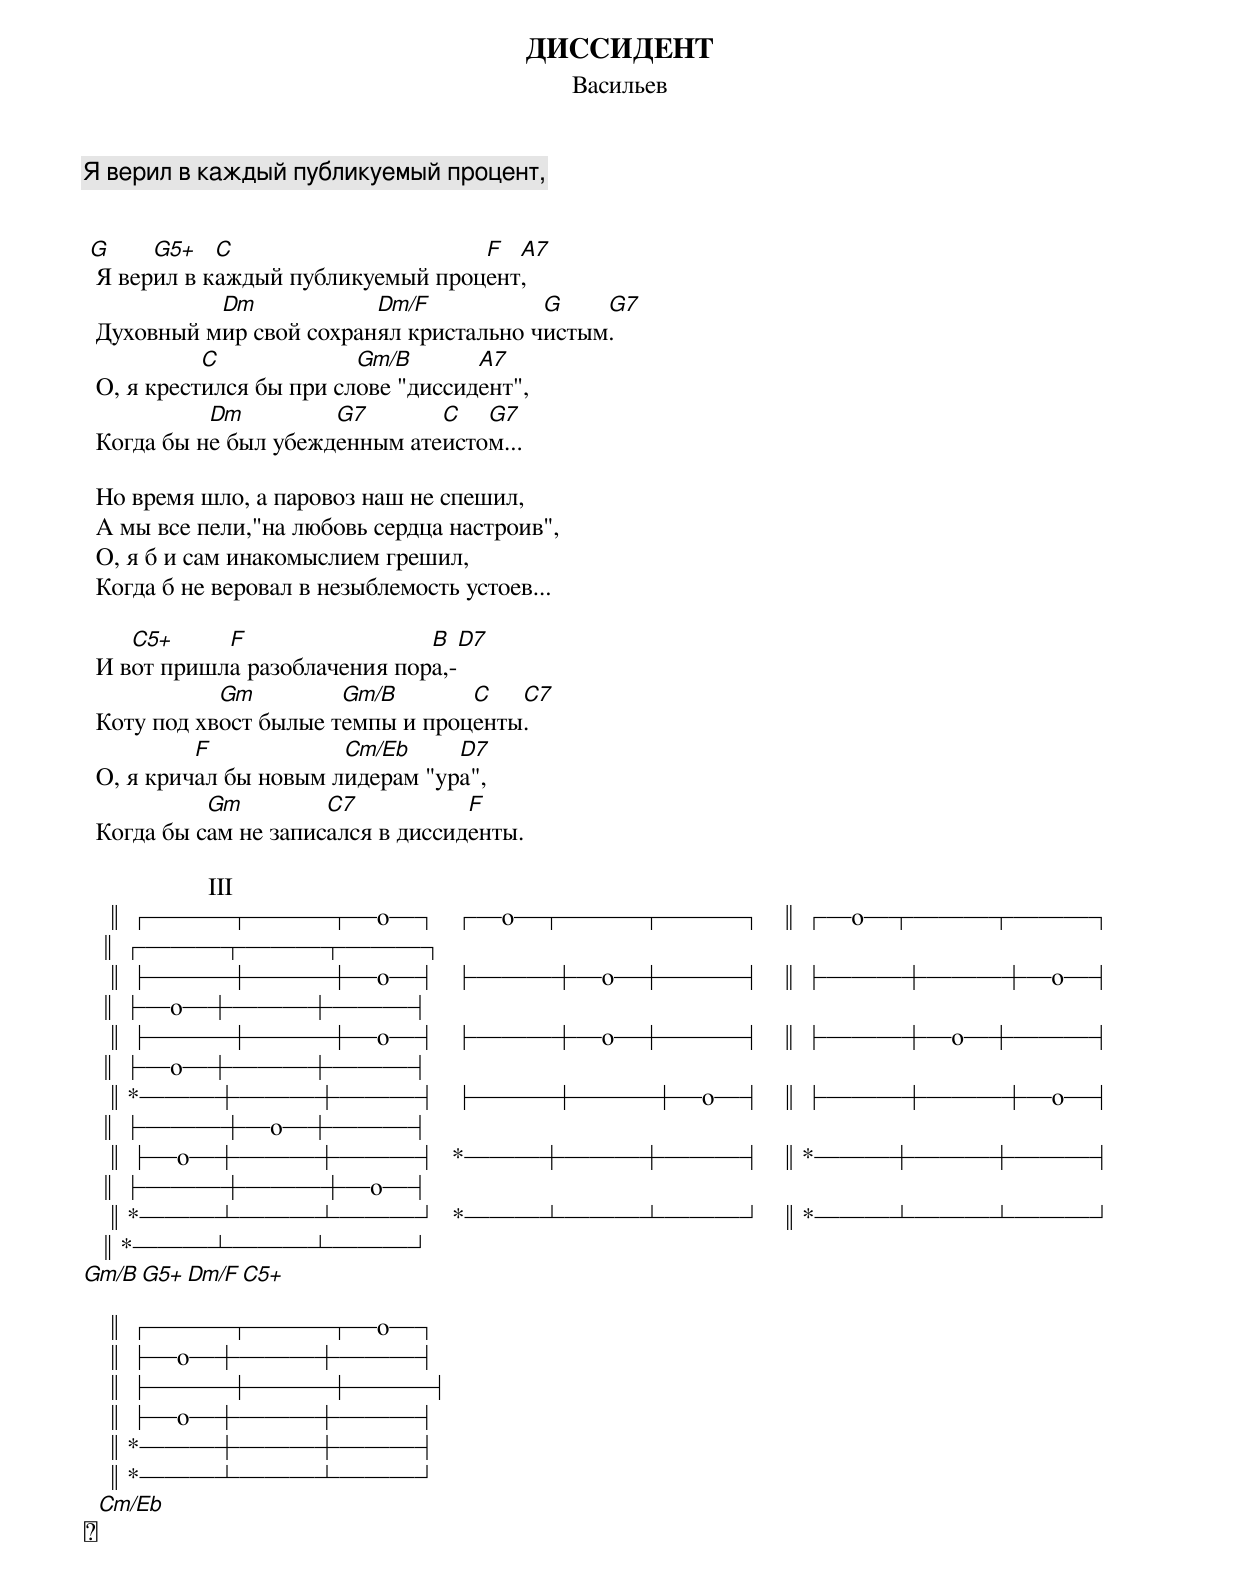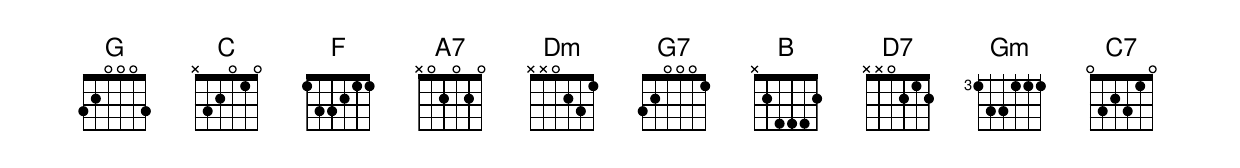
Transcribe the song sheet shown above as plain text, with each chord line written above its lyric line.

ДИССИДЕНТ
Васильев
Я верил в каждый публикуемый процент,


 G     G5+   C                     F  A7
  Я верил в каждый публикуемый процент,
            Dm            Dm/F           G    G7
  Духовный мир свой сохранял кристально чистым.
            C             Gm/B       A7
  О, я крестился бы при слове "диссидент",
            Dm         G7       C   G7
  Когда бы не был убежденным атеистом...

  Но время шло, а паровоз наш не спешил,
  А мы все пели,"на любовь сердца настроив",
  О, я б и сам инакомыслием грешил,
  Когда б не веровал в незыблемость устоев...

     C5+     F                 B  D7
  И вот пришла разоблачения пора,-
             Gm         Gm/B       C   C7
  Коту под хвост былые темпы и проценты.
           F            Cm/Eb     D7
  О, я кричал бы новым лидерам "ура",
            Gm         C7           F
  Когда бы сам не записался в диссиденты.

                    III
   ║┌───┬───┬─o─┐  ┌─o─┬───┬───┐  ║┌─o─┬───┬───┐  ║┌───┬───┬───┐
   ║├───┼───┼─o─┤  ├───┼─o─┼───┤  ║├───┼───┼─o─┤  ║├─o─┼───┼───┤
   ║├───┼───┼─o─┤  ├───┼─o─┼───┤  ║├───┼─o─┼───┤  ║├─o─┼───┼───┤
   ║*───┼───┼───┤  ├───┼───┼─o─┤  ║├───┼───┼─o─┤  ║├───┼─o─┼───┤
   ║├─o─┼───┼───┤  *───┼───┼───┤  ║*───┼───┼───┤  ║├───┼───┼─o─┤
   ║*───┴───┴───┘  *───┴───┴───┘  ║*───┴───┴───┘  ║*───┴───┴───┘
        Gm/B            G5+            Dm/F             C5+

   ║┌───┬───┬─o─┐
   ║├─o─┼───┼───┤
   ║├───┼───┼───┤
   ║├─o─┼───┼───┤
   ║*───┼───┼───┤
   ║*───┴───┴───┘
        Cm/Eb

